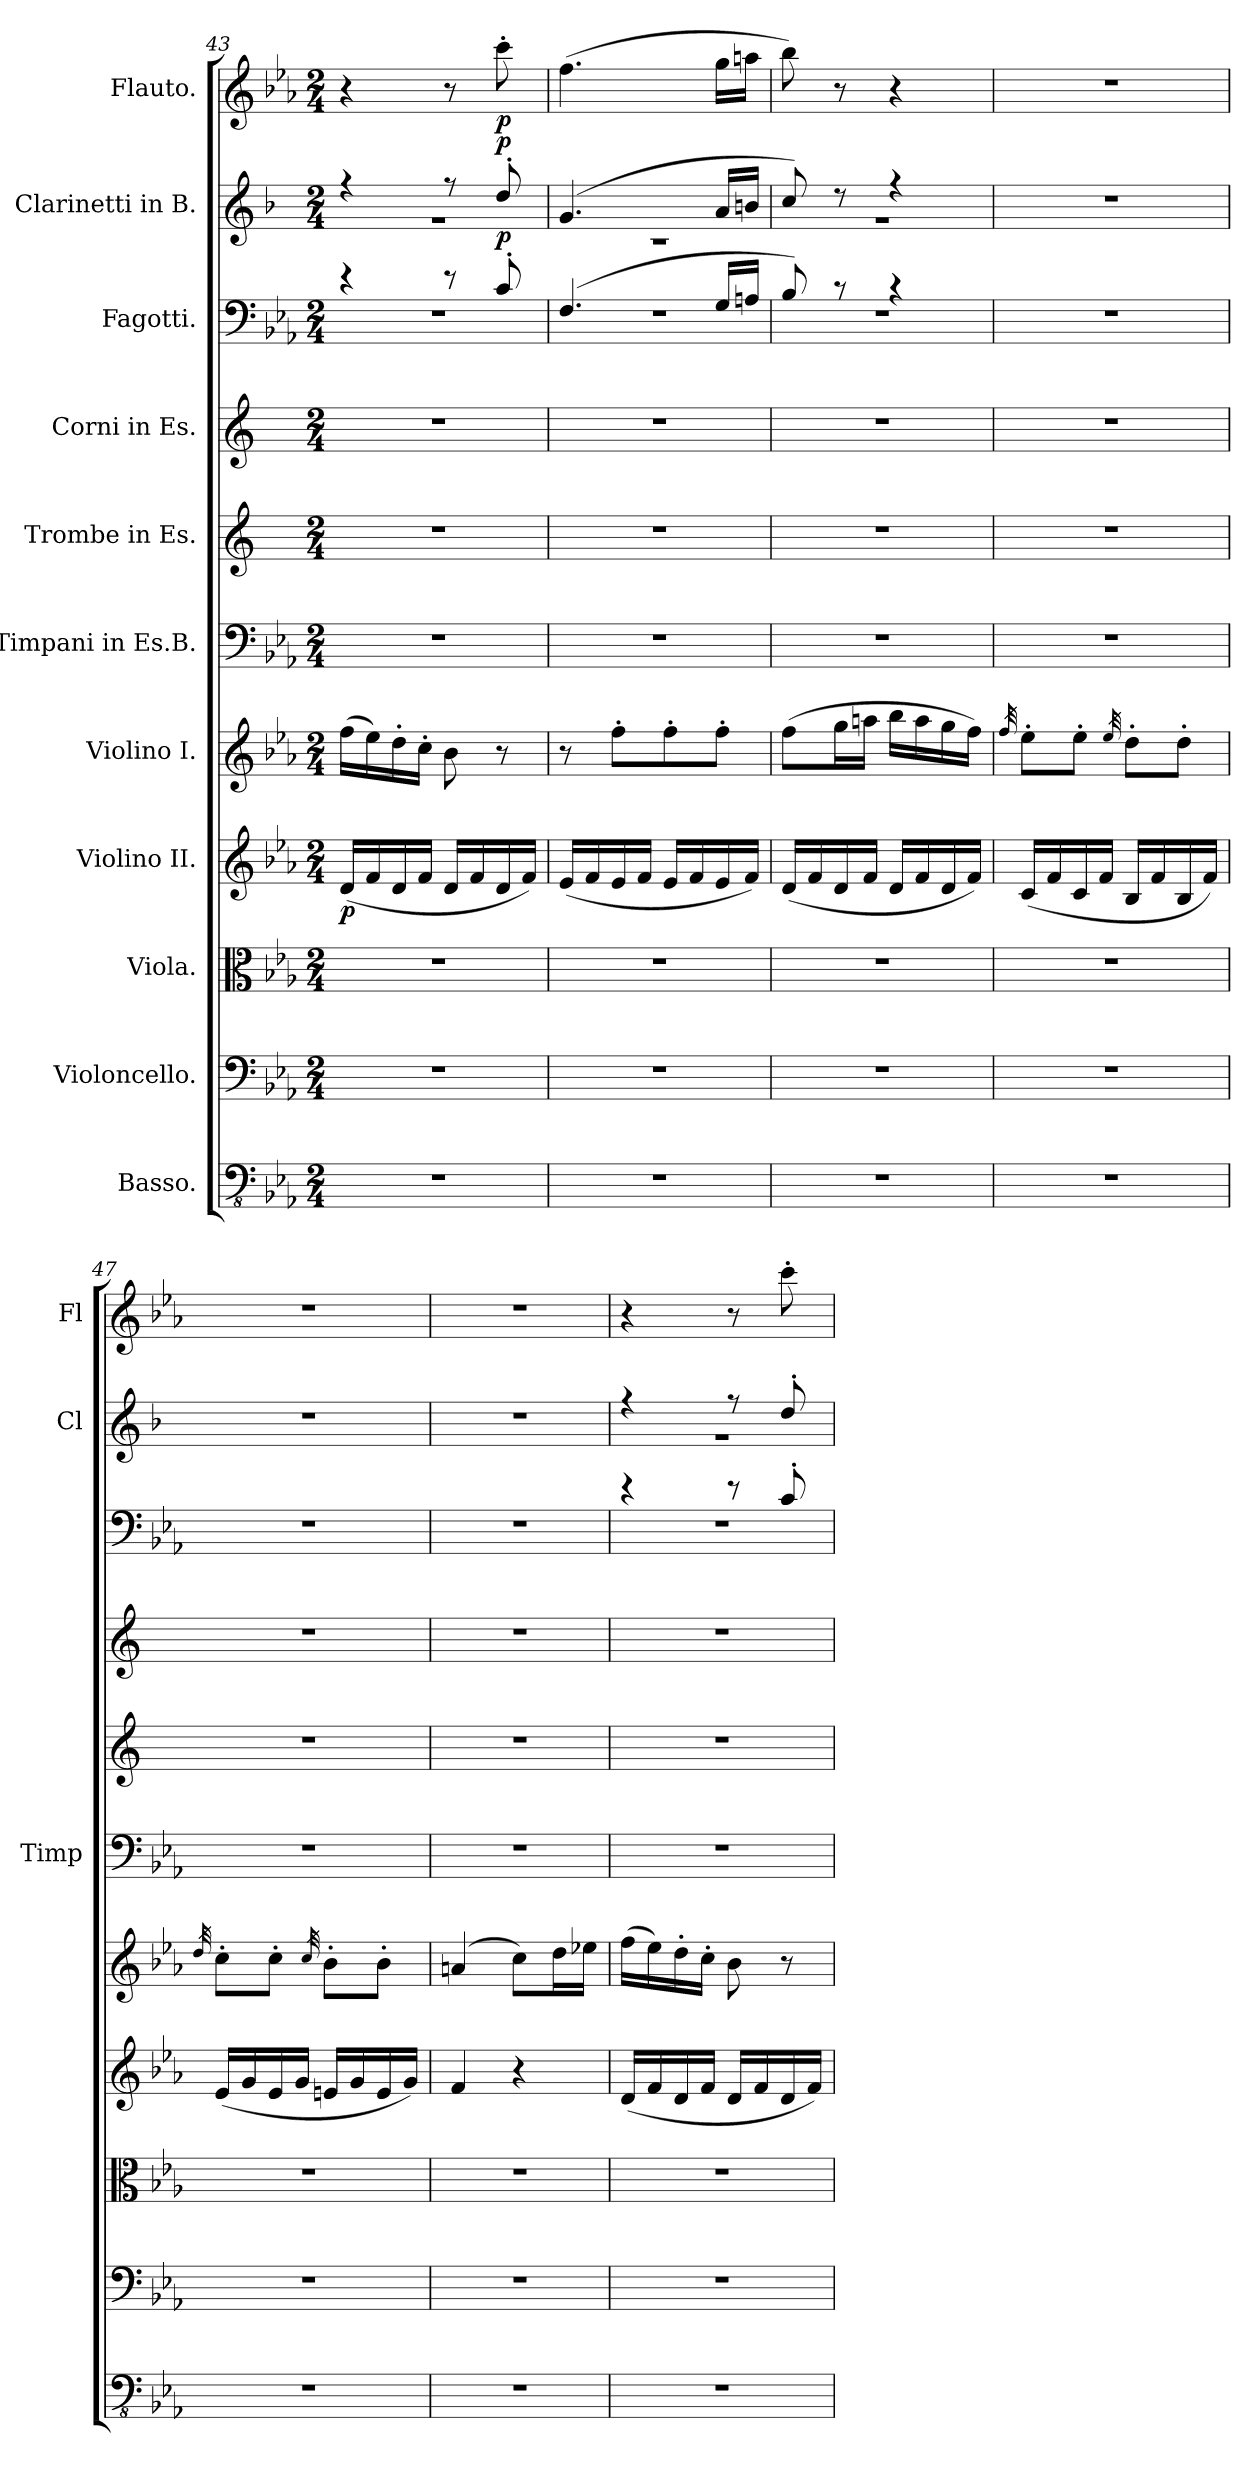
**kern	**kern	**kern	**kern	**dynam	**kern	**kern	**kern	**kern	**kern	**text	**dynam	**kern	**text	**dynam	**kern	**dynam
*part11	*part10	*part9	*part8	*part8	*part7	*part6	*part5	*part4	*part3	*part3	*part3	*part2	*part2	*part2	*part1	*part1
*staff11	*staff10	*staff9	*staff8	*staff8	*staff7	*staff6	*staff5	*staff4	*staff3	*staff3	*staff3	*staff2	*staff2	*staff2	*staff1	*staff1
*I"Basso.	*I"Violoncello.	*I"Viola.	*I"Violino II.	*	*I"Violino I.	*I"Timpani in Es.B.	*I"Trombe in Es.	*I"Corni in Es.	*I"Fagotti.	*	*	*I"Clarinetti in B.	*	*	*I"Flauto.	*
*	*	*	*	*	*	*I'Timp	*	*	*	*	*	*I'Cl	*	*	*I'Fl	*
*clefFv4	*clefF4	*clefC3	*clefG2	*	*clefG2	*clefF4	*clefG2	*clefG2	*clefF4	*	*	*clefG2	*	*	*clefG2	*
*	*	*	*	*	*	*	*ITrd-2c-3	*ITrd5c9	*	*	*	*ITrd1c2	*	*	*	*
*k[b-e-a-]	*k[b-e-a-]	*k[b-e-a-]	*k[b-e-a-]	*	*k[b-e-a-]	*k[b-e-a-]	*k[b-e-a-]	*k[b-e-a-]	*k[b-e-a-]	*	*	*k[b-e-a-]	*	*	*k[b-e-a-]	*
*M2/4	*M2/4	*M2/4	*M2/4	*	*M2/4	*M2/4	*M2/4	*M2/4	*M2/4	*	*	*M2/4	*	*	*M2/4	*
=43	=43	=43	=43	=43	=43	=43	=43	=43	=43	=43	=43	=43	=43	=43	=43	=43
*	*	*	*	*	*	*	*	*	*^	*	*	*^	*	*	*	*
!	!	!	!	!LO:DY:b	!	!	!	!	!	!	!	!	!	!	!	!	!	!
2r	2r	2r	(<16d/LL	p	(>16ff\LL	2r	2r	2r	4r	2rF	.	.	4r	2r	.	.	4r	.
.	.	.	16f/	.	16ee-\)	.	.	.	.	.	.	.	.	.	.	.	.	.
.	.	.	16d/	.	16dd'\	.	.	.	.	.	.	.	.	.	.	.	.	.
.	.	.	16f/JJ	.	16cc'\JJ	.	.	.	.	.	.	.	.	.	.	.	.	.
.	.	.	16d/LL	.	8b-\	.	.	.	8r	.	.	.	8r	.	.	.	8r	.
.	.	.	16f/	.	.	.	.	.	.	.	.	.	.	.	.	.	.	.
!	!	!	!	!	!	!	!	!	!	!	!	!LO:DY:a	!	!	!	!LO:DY:a	!	!LO:DY:b
.	.	.	16d/	.	8r	.	.	.	8c'/	.	.	p	8cc'/	.	.	p	8ccc'\	p
.	.	.	16f/JJ)	.	.	.	.	.	.	.	.	.	.	.	.	.	.	.
=44	=44	=44	=44	=44	=44	=44	=44	=44	=44	=44	=44	=44	=44	=44	=44	=44	=44	=44
!	!	!	!	!	!	!	!	!	!	!	!LO:LY:b	!	!	!	!LO:LY:b	!	!	!
2r	2r	2r	(<16e-/LL	.	8r	2r	2r	2r	(>4.F/	2rF	.	.	(>4.f/	2r	.	.	(>4.ff\	.
.	.	.	16f/	.	.	.	.	.	.	.	.	.	.	.	.	.	.	.
.	.	.	16e-/	.	8ff'\L	.	.	.	.	.	.	.	.	.	.	.	.	.
.	.	.	16f/JJ	.	.	.	.	.	.	.	.	.	.	.	.	.	.	.
.	.	.	16e-/LL	.	8ff'\	.	.	.	.	.	.	.	.	.	.	.	.	.
.	.	.	16f/	.	.	.	.	.	.	.	.	.	.	.	.	.	.	.
.	.	.	16e-/	.	8ff'\J	.	.	.	16G/LL	.	.	.	16g/LL	.	.	.	16gg\LL	.
.	.	.	16f/JJ)	.	.	.	.	.	16An/JJ	.	.	.	16an/JJ	.	.	.	16aan\JJ	.
=45	=45	=45	=45	=45	=45	=45	=45	=45	=45	=45	=45	=45	=45	=45	=45	=45	=45	=45
2r	2r	2r	(<16d/LL	.	(>8ff\L	2r	2r	2r	8B-/)	2rF	.	.	8b-/)	2r	.	.	8bb-\)	.
.	.	.	16f/	.	.	.	.	.	.	.	.	.	.	.	.	.	.	.
.	.	.	16d/	.	16gg\L	.	.	.	8r	.	.	.	8r	.	.	.	8r	.
.	.	.	16f/JJ	.	16aan\JJ	.	.	.	.	.	.	.	.	.	.	.	.	.
.	.	.	16d/LL	.	16bb-\LL	.	.	.	4r	.	.	.	4r	.	.	.	4r	.
.	.	.	16f/	.	16aa\	.	.	.	.	.	.	.	.	.	.	.	.	.
.	.	.	16d/	.	16gg\	.	.	.	.	.	.	.	.	.	.	.	.	.
.	.	.	16f/JJ)	.	16ff\JJ)	.	.	.	.	.	.	.	.	.	.	.	.	.
*	*	*	*	*	*	*	*	*	*v	*v	*	*	*	*	*	*	*	*
*	*	*	*	*	*	*	*	*	*	*	*	*v	*v	*	*	*	*
=46	=46	=46	=46	=46	=46	=46	=46	=46	=46	=46	=46	=46	=46	=46	=46	=46
.	.	.	.	.	32qff/	.	.	.	.	.	.	.	.	.	.	.
2r	2r	2r	(<16c/LL	.	8ee-'\L	2r	2r	2r	2r	.	.	2r	.	.	2r	.
.	.	.	16f/	.	.	.	.	.	.	.	.	.	.	.	.	.
.	.	.	16c/	.	8ee-'\J	.	.	.	.	.	.	.	.	.	.	.
.	.	.	16f/JJ	.	.	.	.	.	.	.	.	.	.	.	.	.
.	.	.	.	.	32qee-/	.	.	.	.	.	.	.	.	.	.	.
.	.	.	16B-/LL	.	8dd'\L	.	.	.	.	.	.	.	.	.	.	.
.	.	.	16f/	.	.	.	.	.	.	.	.	.	.	.	.	.
.	.	.	16B-/	.	8dd'\J	.	.	.	.	.	.	.	.	.	.	.
.	.	.	16f/JJ)	.	.	.	.	.	.	.	.	.	.	.	.	.
=47	=47	=47	=47	=47	=47	=47	=47	=47	=47	=47	=47	=47	=47	=47	=47	=47
.	.	.	.	.	32qdd/	.	.	.	.	.	.	.	.	.	.	.
2r	2r	2r	(<16e-/LL	.	8cc'\L	2r	2r	2r	2r	.	.	2r	.	.	2r	.
.	.	.	16g/	.	.	.	.	.	.	.	.	.	.	.	.	.
.	.	.	16e-/	.	8cc'\J	.	.	.	.	.	.	.	.	.	.	.
.	.	.	16g/JJ	.	.	.	.	.	.	.	.	.	.	.	.	.
.	.	.	.	.	32qcc/	.	.	.	.	.	.	.	.	.	.	.
.	.	.	16en/LL	.	8b-'\L	.	.	.	.	.	.	.	.	.	.	.
.	.	.	16g/	.	.	.	.	.	.	.	.	.	.	.	.	.
.	.	.	16e/	.	8b-'\J	.	.	.	.	.	.	.	.	.	.	.
.	.	.	16g/JJ)	.	.	.	.	.	.	.	.	.	.	.	.	.
=48	=48	=48	=48	=48	=48	=48	=48	=48	=48	=48	=48	=48	=48	=48	=48	=48
2r	2r	2r	4f/	.	(>4an/	2r	2r	2r	2r	.	.	2r	.	.	2r	.
.	.	.	4r	.	8cc\L)	.	.	.	.	.	.	.	.	.	.	.
.	.	.	.	.	16dd\L	.	.	.	.	.	.	.	.	.	.	.
.	.	.	.	.	16ee-X\JJ	.	.	.	.	.	.	.	.	.	.	.
=49	=49	=49	=49	=49	=49	=49	=49	=49	=49	=49	=49	=49	=49	=49	=49	=49
*	*	*	*	*	*	*	*	*	*^	*	*	*^	*	*	*	*
2r	2r	2r	(<16d/LL	.	(>16ff\LL	2r	2r	2r	4r	2rF	.	.	4r	2r	.	.	4r	.
.	.	.	16f/	.	16ee-\)	.	.	.	.	.	.	.	.	.	.	.	.	.
.	.	.	16d/	.	16dd'\	.	.	.	.	.	.	.	.	.	.	.	.	.
.	.	.	16f/JJ	.	16cc'\JJ	.	.	.	.	.	.	.	.	.	.	.	.	.
.	.	.	16d/LL	.	8b-\	.	.	.	8r	.	.	.	8r	.	.	.	8r	.
.	.	.	16f/	.	.	.	.	.	.	.	.	.	.	.	.	.	.	.
.	.	.	16d/	.	8r	.	.	.	8c'/	.	.	.	8cc'/	.	.	.	8ccc'\	.
.	.	.	16f/JJ)	.	.	.	.	.	.	.	.	.	.	.	.	.	.	.
*	*	*	*	*	*	*	*	*	*v	*v	*	*	*	*	*	*	*	*
*	*	*	*	*	*	*	*	*	*	*	*	*v	*v	*	*	*	*
=	=	=	=	=	=	=	=	=	=	=	=	=	=	=	=	=
*-	*-	*-	*-	*-	*-	*-	*-	*-	*-	*-	*-	*-	*-	*-	*-	*-
